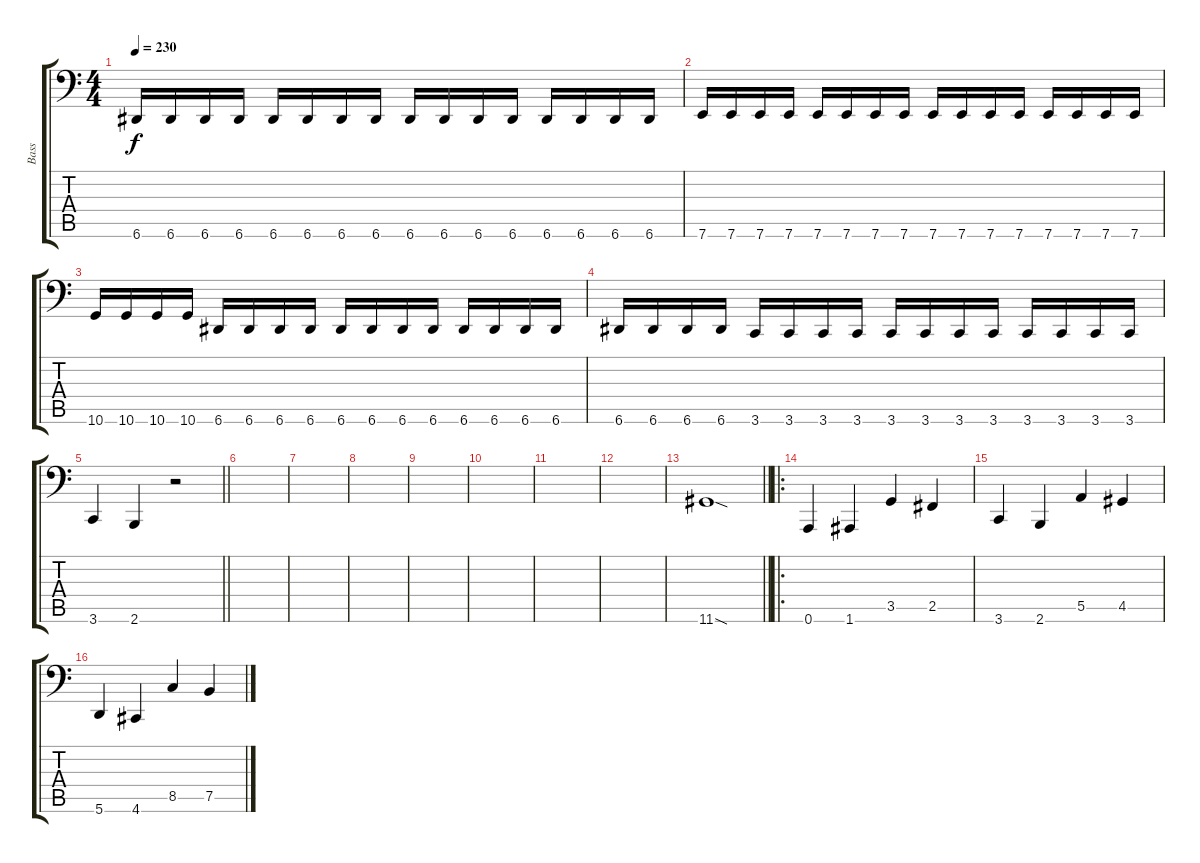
\track ("Bass" "Bass") {instrument electricbasspick}
\staff {score tabs}
\tuning (B2 Gb2 D2 A1 E1 A0) {hide}
\ts (4 4)
\tempo 230
\clef f4
\ks c
6.6.16{dy f} 6.6.16 6.6.16 6.6.16 6.6.16 6.6.16 6.6.16 6.6.16 6.6.16 6.6.16 6.6.16 6.6.16 6.6.16 6.6.16 6.6.16 6.6.16 |
7.6.16 7.6.16 7.6.16 7.6.16 7.6.16 7.6.16 7.6.16 7.6.16 7.6.16 7.6.16 7.6.16 7.6.16 7.6.16 7.6.16 7.6.16 7.6.16 |
10.6.16 10.6.16 10.6.16 10.6.16 6.6.16 6.6.16 6.6.16 6.6.16 6.6.16 6.6.16 6.6.16 6.6.16 6.6.16 6.6.16 6.6.16 6.6.16 |
6.6.16 6.6.16 6.6.16 6.6.16 3.6.16 3.6.16 3.6.16 3.6.16 3.6.16 3.6.16 3.6.16 3.6.16 3.6.16 3.6.16 3.6.16 3.6.16 |
\barLineRight lightlight
3.6.4 2.6.4 r.2 |
|
|
|
|
|
|
|
\barLineRight lightlight
11.6{sod}.1 |
\ro
0.6.4 1.6.4 3.5.4 2.5.4 |
3.6.4 2.6.4 5.5.4 4.5.4 |
5.6.4 4.6.4 8.5.4 7.5.4
